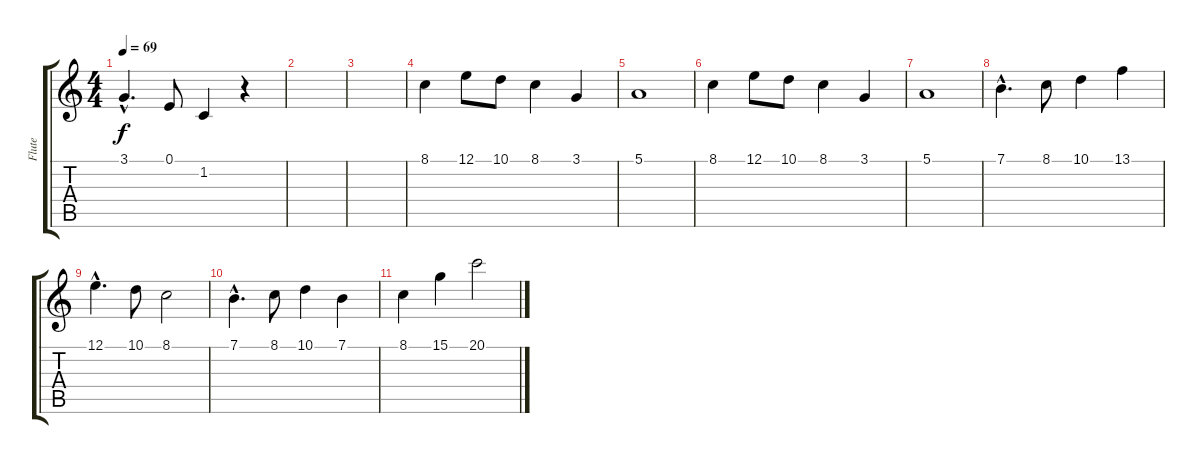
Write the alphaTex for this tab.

\track ("Flute" "Flute") {instrument flute}
\staff {score tabs}
\tuning (E4 B3 G3 D3 A2 E2) {hide}
\ts (4 4)
\tempo 69
\clef g2
\ks c
3.1{hac}.4{d dy f volume 16 instrument trumpet} 0.1.8 1.2.4 r.4 |
|
|
8.1.4 12.1.8 10.1.8 8.1.4 3.1.4 |
5.1.1 |
8.1.4 12.1.8 10.1.8 8.1.4 3.1.4 |
5.1.1 |
7.1{hac}.4{d} 8.1.8 10.1.4 13.1.4 |
12.1{hac}.4{d} 10.1.8 8.1.2 |
7.1{hac}.4{d} 8.1.8 10.1.4 7.1.4 |
8.1.4 15.1.4 20.1.2
